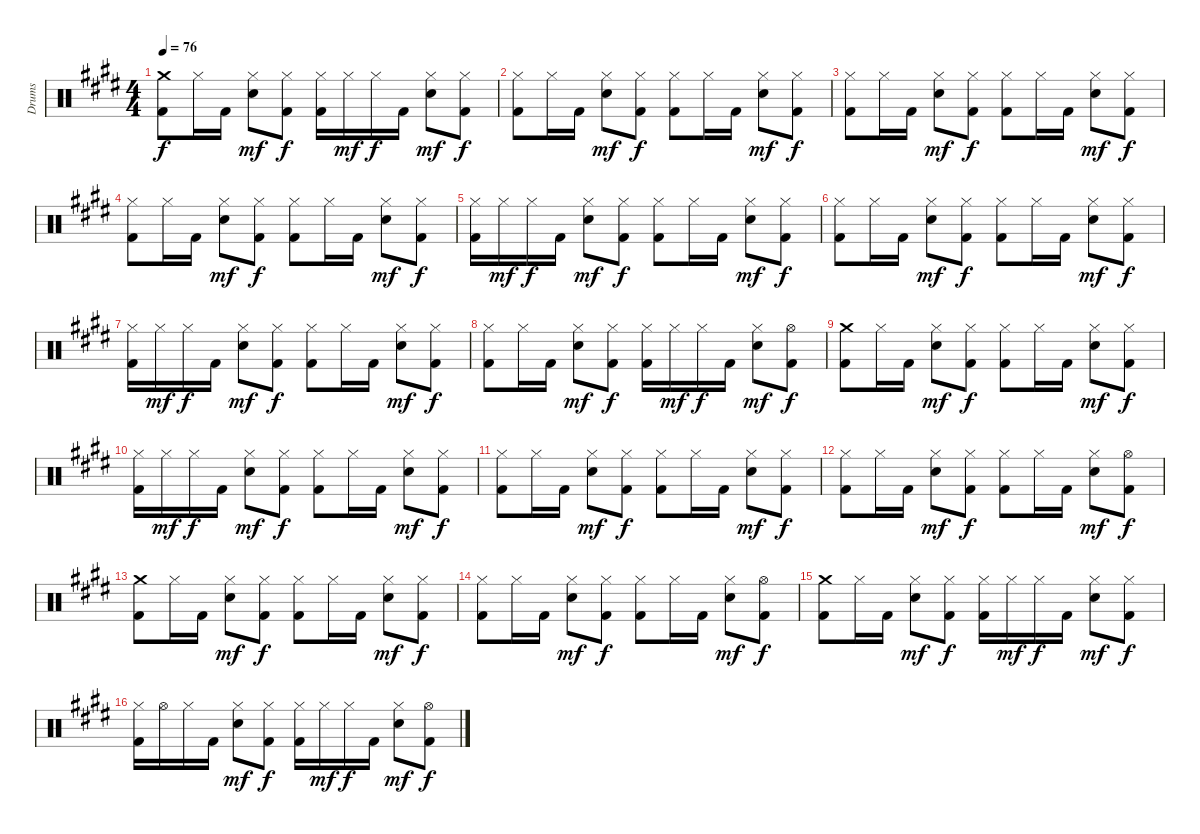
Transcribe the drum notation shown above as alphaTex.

\track ("Drums" "Drums") {instrument percussion}
\staff {score}
\articulation defaults
\ts (4 4)
\tempo 76
\clef neutral
\ks e
("Crash medium (hit)" "Kick (hit) 2").8{dy f} "Hi-Hat (closed)".16 "Kick (hit) 2".16 ("Hi-Hat (closed)" "Electric Snare (hit)").8{dy mf} ("Hi-Hat (closed)" "Kick (hit) 2").8{dy f} ("Hi-Hat (closed)" "Kick (hit) 2").16 "Hi-Hat (closed)".16{dy mf} "Hi-Hat (closed)".16{dy f} "Kick (hit) 2".16 ("Hi-Hat (closed)" "Electric Snare (hit)").8{dy mf} ("Hi-Hat (closed)" "Kick (hit) 2").8{dy f} |
("Hi-Hat (closed)" "Kick (hit) 2").8 "Hi-Hat (closed)".16 "Kick (hit) 2".16 ("Hi-Hat (closed)" "Electric Snare (hit)").8{dy mf} ("Hi-Hat (closed)" "Kick (hit) 2").8{dy f} ("Hi-Hat (closed)" "Kick (hit) 2").8 "Hi-Hat (closed)".16 "Kick (hit) 2".16 ("Hi-Hat (closed)" "Electric Snare (hit)").8{dy mf} ("Hi-Hat (closed)" "Kick (hit) 2").8{dy f} |
("Hi-Hat (closed)" "Kick (hit) 2").8 "Hi-Hat (closed)".16 "Kick (hit) 2".16 ("Hi-Hat (closed)" "Electric Snare (hit)").8{dy mf} ("Hi-Hat (closed)" "Kick (hit) 2").8{dy f} ("Hi-Hat (closed)" "Kick (hit) 2").8 "Hi-Hat (closed)".16 "Kick (hit) 2".16 ("Hi-Hat (closed)" "Electric Snare (hit)").8{dy mf} ("Hi-Hat (closed)" "Kick (hit) 2").8{dy f} |
("Hi-Hat (closed)" "Kick (hit) 2").8 "Hi-Hat (closed)".16 "Kick (hit) 2".16 ("Hi-Hat (closed)" "Electric Snare (hit)").8{dy mf} ("Hi-Hat (closed)" "Kick (hit) 2").8{dy f} ("Hi-Hat (closed)" "Kick (hit) 2").8 "Hi-Hat (closed)".16 "Kick (hit) 2".16 ("Hi-Hat (closed)" "Electric Snare (hit)").8{dy mf} ("Hi-Hat (closed)" "Kick (hit) 2").8{dy f} |
("Hi-Hat (closed)" "Kick (hit) 2").16 "Hi-Hat (closed)".16{dy mf} "Hi-Hat (closed)".16{dy f} "Kick (hit) 2".16 ("Hi-Hat (closed)" "Electric Snare (hit)").8{dy mf} ("Hi-Hat (closed)" "Kick (hit) 2").8{dy f} ("Hi-Hat (closed)" "Kick (hit) 2").8 "Hi-Hat (closed)".16 "Kick (hit) 2".16 ("Hi-Hat (closed)" "Electric Snare (hit)").8{dy mf} ("Hi-Hat (closed)" "Kick (hit) 2").8{dy f} |
("Hi-Hat (closed)" "Kick (hit) 2").8 "Hi-Hat (closed)".16 "Kick (hit) 2".16 ("Hi-Hat (closed)" "Electric Snare (hit)").8{dy mf} ("Hi-Hat (closed)" "Kick (hit) 2").8{dy f} ("Hi-Hat (closed)" "Kick (hit) 2").8 "Hi-Hat (closed)".16 "Kick (hit) 2".16 ("Hi-Hat (closed)" "Electric Snare (hit)").8{dy mf} ("Hi-Hat (closed)" "Kick (hit) 2").8{dy f} |
("Hi-Hat (closed)" "Kick (hit) 2").16 "Hi-Hat (closed)".16{dy mf} "Hi-Hat (closed)".16{dy f} "Kick (hit) 2".16 ("Hi-Hat (closed)" "Electric Snare (hit)").8{dy mf} ("Hi-Hat (closed)" "Kick (hit) 2").8{dy f} ("Hi-Hat (closed)" "Kick (hit) 2").8 "Hi-Hat (closed)".16 "Kick (hit) 2".16 ("Hi-Hat (closed)" "Electric Snare (hit)").8{dy mf} ("Hi-Hat (closed)" "Kick (hit) 2").8{dy f} |
("Hi-Hat (closed)" "Kick (hit) 2").8 "Hi-Hat (closed)".16 "Kick (hit) 2".16 ("Hi-Hat (closed)" "Electric Snare (hit)").8{dy mf} ("Hi-Hat (closed)" "Kick (hit) 2").8{dy f} ("Hi-Hat (closed)" "Kick (hit) 2").16 "Hi-Hat (closed)".16{dy mf} "Hi-Hat (closed)".16{dy f} "Kick (hit) 2".16 ("Hi-Hat (closed)" "Electric Snare (hit)").8{dy mf} ("Hi-Hat (open)" "Kick (hit) 2").8{dy f} |
("Crash medium (hit)" "Kick (hit) 2").8 "Hi-Hat (closed)".16 "Kick (hit) 2".16 ("Hi-Hat (closed)" "Electric Snare (hit)").8{dy mf} ("Hi-Hat (closed)" "Kick (hit) 2").8{dy f} ("Hi-Hat (closed)" "Kick (hit) 2").8 "Hi-Hat (closed)".16 "Kick (hit) 2".16 ("Hi-Hat (closed)" "Electric Snare (hit)").8{dy mf} ("Hi-Hat (closed)" "Kick (hit) 2").8{dy f} |
("Hi-Hat (closed)" "Kick (hit) 2").16 "Hi-Hat (closed)".16{dy mf} "Hi-Hat (closed)".16{dy f} "Kick (hit) 2".16 ("Hi-Hat (closed)" "Electric Snare (hit)").8{dy mf} ("Hi-Hat (closed)" "Kick (hit) 2").8{dy f} ("Hi-Hat (closed)" "Kick (hit) 2").8 "Hi-Hat (closed)".16 "Kick (hit) 2".16 ("Hi-Hat (closed)" "Electric Snare (hit)").8{dy mf} ("Hi-Hat (closed)" "Kick (hit) 2").8{dy f} |
("Hi-Hat (closed)" "Kick (hit) 2").8 "Hi-Hat (closed)".16 "Kick (hit) 2".16 ("Hi-Hat (closed)" "Electric Snare (hit)").8{dy mf} ("Hi-Hat (closed)" "Kick (hit) 2").8{dy f} ("Hi-Hat (closed)" "Kick (hit) 2").8 "Hi-Hat (closed)".16 "Kick (hit) 2".16 ("Hi-Hat (closed)" "Electric Snare (hit)").8{dy mf} ("Hi-Hat (closed)" "Kick (hit) 2").8{dy f} |
("Hi-Hat (closed)" "Kick (hit) 2").8 "Hi-Hat (closed)".16 "Kick (hit) 2".16 ("Hi-Hat (closed)" "Electric Snare (hit)").8{dy mf} ("Hi-Hat (closed)" "Kick (hit) 2").8{dy f} ("Hi-Hat (closed)" "Kick (hit) 2").8 "Hi-Hat (closed)".16 "Kick (hit) 2".16 ("Hi-Hat (closed)" "Electric Snare (hit)").8{dy mf} ("Hi-Hat (open)" "Kick (hit) 2").8{dy f} |
("Crash medium (hit)" "Kick (hit) 2").8 "Hi-Hat (closed)".16 "Kick (hit) 2".16 ("Hi-Hat (closed)" "Electric Snare (hit)").8{dy mf} ("Hi-Hat (closed)" "Kick (hit) 2").8{dy f} ("Hi-Hat (closed)" "Kick (hit) 2").8 "Hi-Hat (closed)".16 "Kick (hit) 2".16 ("Hi-Hat (closed)" "Electric Snare (hit)").8{dy mf} ("Hi-Hat (closed)" "Kick (hit) 2").8{dy f} |
("Hi-Hat (closed)" "Kick (hit) 2").8 "Hi-Hat (closed)".16 "Kick (hit) 2".16 ("Hi-Hat (closed)" "Electric Snare (hit)").8{dy mf} ("Hi-Hat (closed)" "Kick (hit) 2").8{dy f} ("Hi-Hat (closed)" "Kick (hit) 2").8 "Hi-Hat (closed)".16 "Kick (hit) 2".16 ("Hi-Hat (closed)" "Electric Snare (hit)").8{dy mf} ("Hi-Hat (open)" "Kick (hit) 2").8{dy f} |
("Crash medium (hit)" "Kick (hit) 2").8 "Hi-Hat (closed)".16 "Kick (hit) 2".16 ("Hi-Hat (closed)" "Electric Snare (hit)").8{dy mf} ("Hi-Hat (closed)" "Kick (hit) 2").8{dy f} ("Hi-Hat (closed)" "Kick (hit) 2").16 "Hi-Hat (closed)".16{dy mf} "Hi-Hat (closed)".16{dy f} "Kick (hit) 2".16 ("Hi-Hat (closed)" "Electric Snare (hit)").8{dy mf} ("Hi-Hat (closed)" "Kick (hit) 2").8{dy f} |
("Hi-Hat (closed)" "Kick (hit) 2").16 "Hi-Hat (open)".16 "Hi-Hat (closed)".16 "Kick (hit) 2".16 ("Hi-Hat (closed)" "Electric Snare (hit)").8{dy mf} ("Hi-Hat (closed)" "Kick (hit) 2").8{dy f} ("Hi-Hat (closed)" "Kick (hit) 2").16 "Hi-Hat (closed)".16{dy mf} "Hi-Hat (closed)".16{dy f} "Kick (hit) 2".16 ("Hi-Hat (closed)" "Electric Snare (hit)").8{dy mf} ("Hi-Hat (open)" "Kick (hit) 2").8{dy f}
